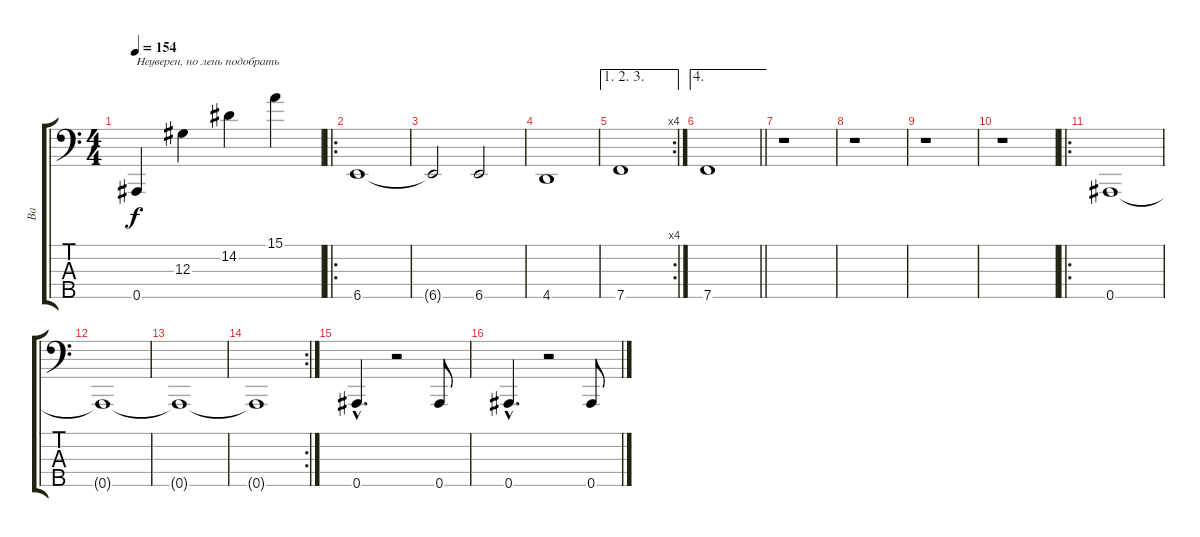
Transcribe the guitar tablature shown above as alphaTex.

\track ("Ba" "Ba") {instrument electricbassfinger}
\staff {score tabs}
\tuning (Gb2 Db2 Ab1 Eb1 Bb0) {hide}
\ts (4 4)
\tempo 154
\clef f4
\ks c
0.5.4{txt "Неуверен, но лень подобрать" dy f} 12.3.4 14.2.4 15.1.4 |
\ro
6.5.1 |
6.5{t}.2 6.5.2 |
4.5.1 |
\ae (1 2 3)
\rc 4
7.5.1 |
\ae 4
\barLineRight lightlight
7.5.1 |
r.1 |
r.1 |
r.1 |
r.1 |
\ro
0.5.1 |
0.5{t}.1 |
0.5{t}.1 |
\rc 2
0.5{t}.1 |
0.5{hac}.4{d} r.2 0.5.8 |
0.5{hac}.4{d} r.2 0.5.8
